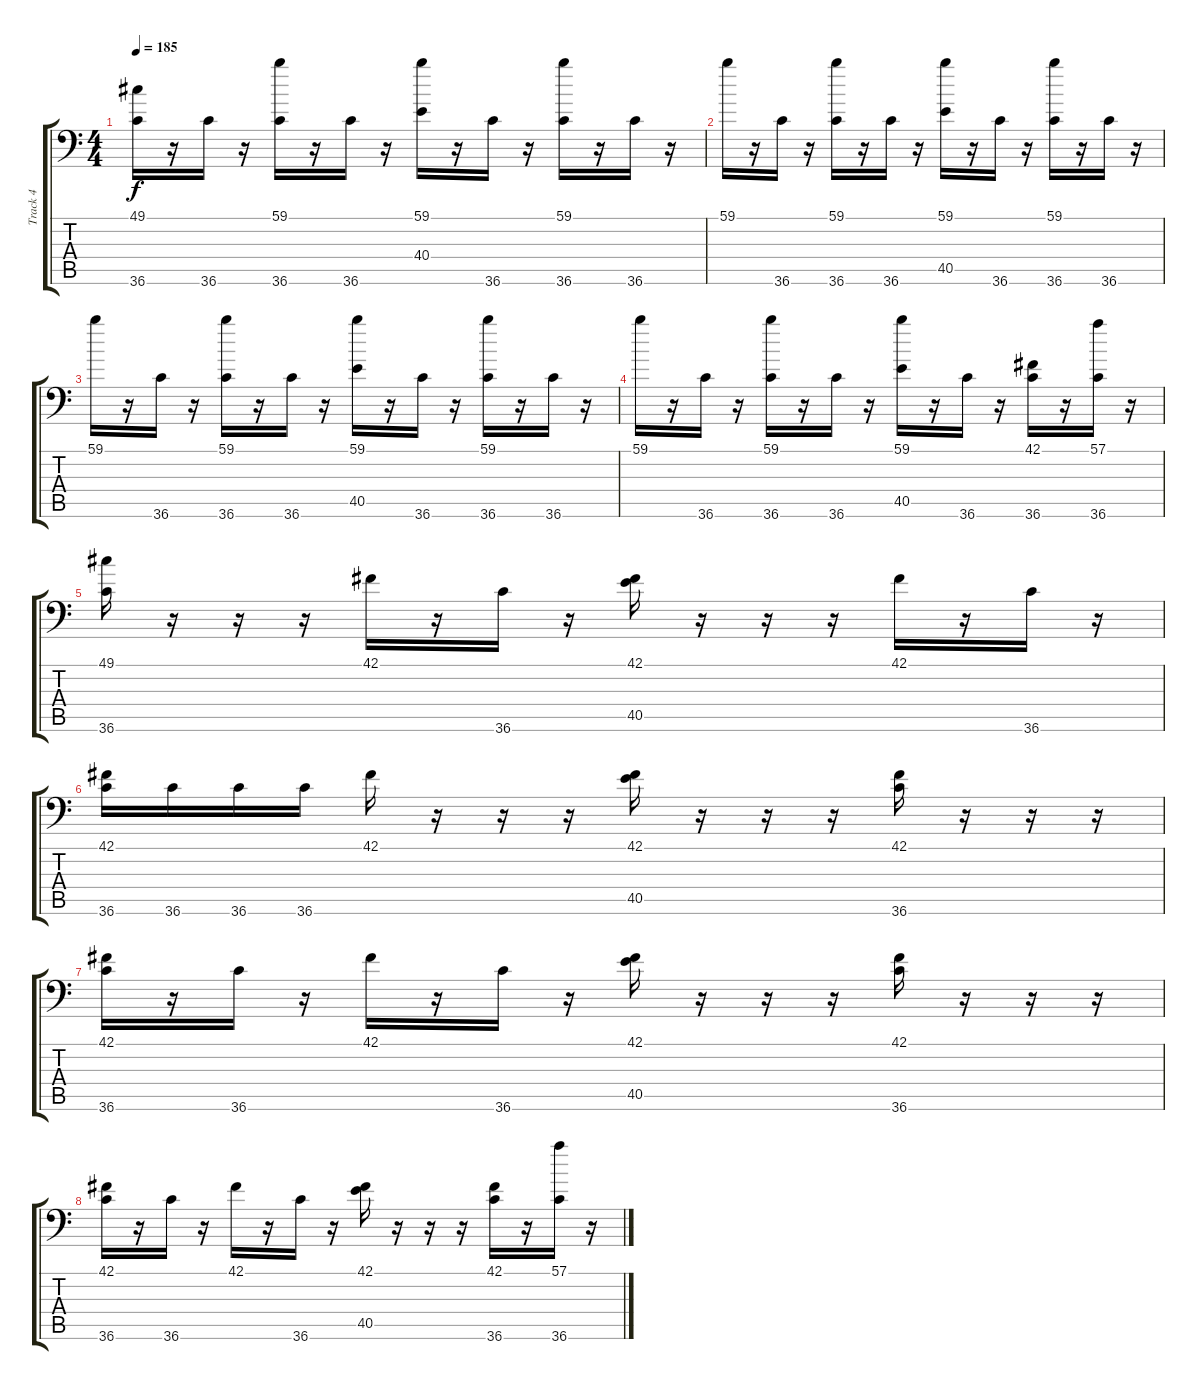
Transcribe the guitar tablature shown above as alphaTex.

\track ("Track 4" "Track 4") {instrument acousticgrandpiano}
\staff {score tabs}
\tuning (C-1 C-1 C-1 C-1 C-1 C-1) {hide}
\ts (4 4)
\tempo 185
\clef f4
\ks c
(49.1 36.6).16{dy f} r.16 36.6.16 r.16 (59.1 36.6).16 r.16 36.6.16 r.16 (59.1 40.4).16 r.16 36.6.16 r.16 (59.1 36.6).16 r.16 36.6.16 r.16 |
59.1.16 r.16 36.6.16 r.16 (59.1 36.6).16 r.16 36.6.16 r.16 (59.1 40.5).16 r.16 36.6.16 r.16 (59.1 36.6).16 r.16 36.6.16 r.16 |
59.1.16 r.16 36.6.16 r.16 (59.1 36.6).16 r.16 36.6.16 r.16 (59.1 40.5).16 r.16 36.6.16 r.16 (59.1 36.6).16 r.16 36.6.16 r.16 |
59.1.16 r.16 36.6.16 r.16 (59.1 36.6).16 r.16 36.6.16 r.16 (59.1 40.5).16 r.16 36.6.16 r.16 (42.1 36.6).16 r.16 (57.1 36.6).16 r.16 |
(49.1 36.6).16 r.16 r.16 r.16 42.1.16 r.16 36.6.16 r.16 (42.1 40.5).16 r.16 r.16 r.16 42.1.16 r.16 36.6.16 r.16 |
(42.1 36.6).16 36.6.16 36.6.16 36.6.16 42.1.16 r.16 r.16 r.16 (42.1 40.5).16 r.16 r.16 r.16 (42.1 36.6).16 r.16 r.16 r.16 |
(42.1 36.6).16 r.16 36.6.16 r.16 42.1.16 r.16 36.6.16 r.16 (42.1 40.5).16 r.16 r.16 r.16 (42.1 36.6).16 r.16 r.16 r.16 |
(42.1 36.6).16 r.16 36.6.16 r.16 42.1.16 r.16 36.6.16 r.16 (42.1 40.5).16 r.16 r.16 r.16 (42.1 36.6).16 r.16 (57.1 36.6).16 r.16
